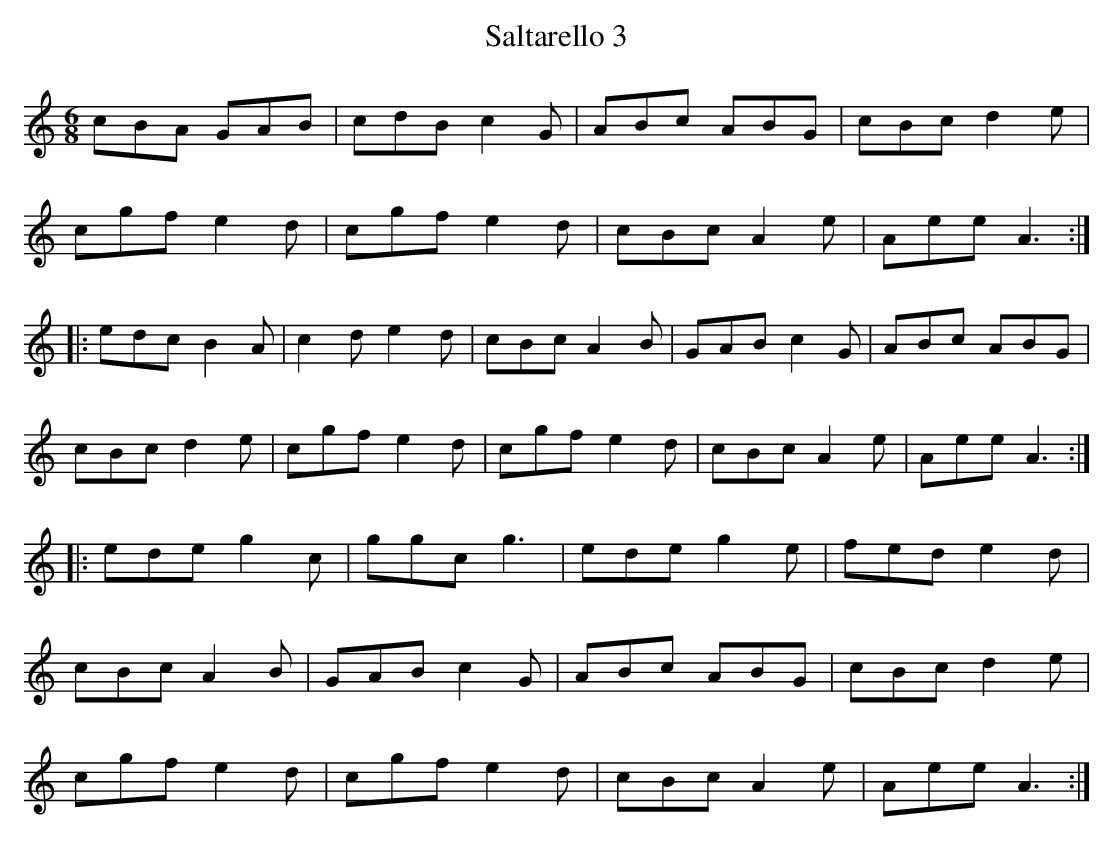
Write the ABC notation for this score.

X:1
T:Saltarello 3
L:1/8
M:6/8
K:C major
cBA GAB|cdB c2 G|ABc ABG|cBc d2e|
cgf e2d|cgf e2d|cBc A2e|Aee A3:|
|:edc B2A|c2d e2d|cBc A2B|GAB c2G|ABc ABG|
cBc d2e|cgf e2d|cgf e2d|cBc A2e|Aee A3:|
|:ede g2c|ggc g3|ede g2e|fed e2d|
cBc A2B|GAB c2G|ABc ABG|cBc d2e|
cgf e2d|cgf e2d|cBc A2e|Aee A3:|
